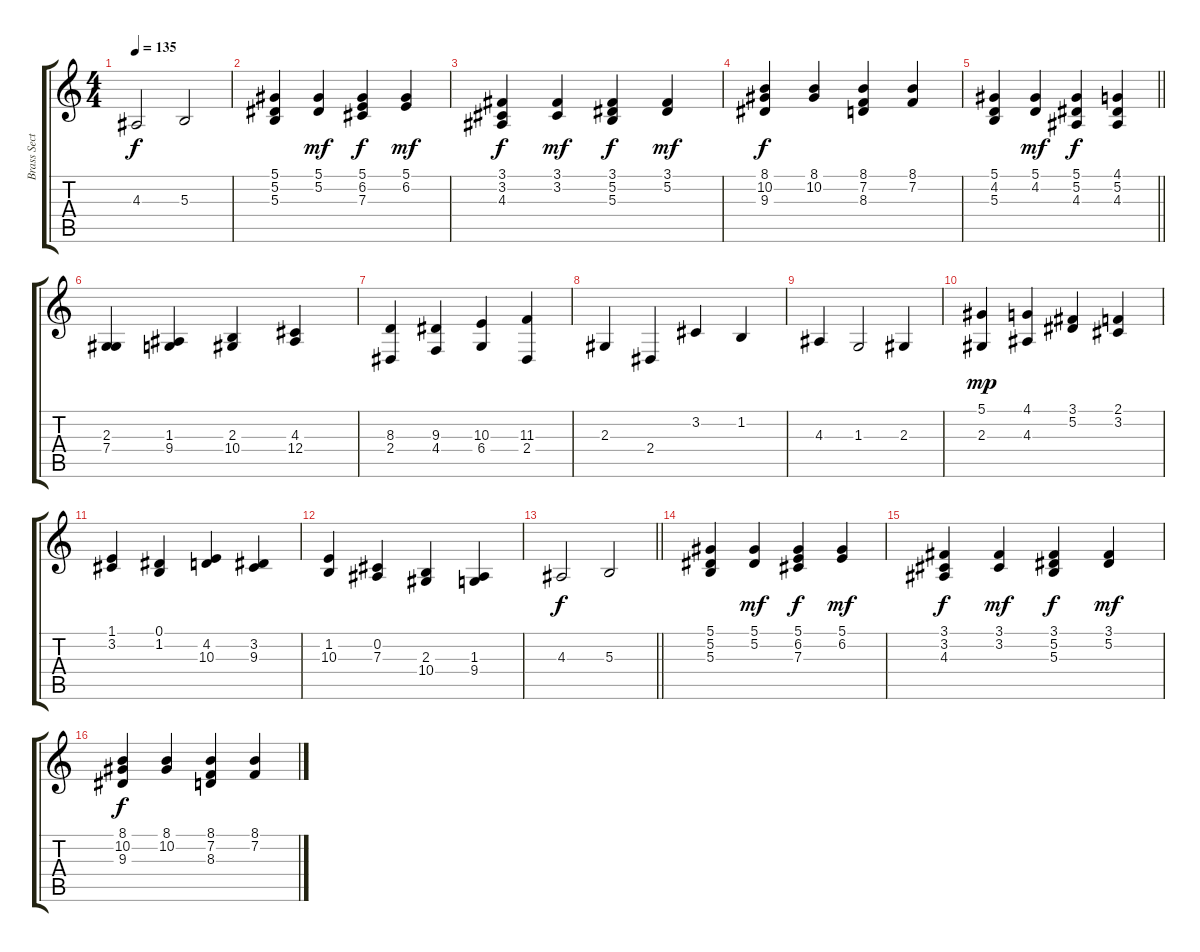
\track ("Brass Section" "Brass Sect") {instrument brasssection}
\staff {score tabs}
\tuning (Eb4 Bb3 Gb3 Db3 Ab2 Eb2) {hide}
\ts (4 4)
\tempo 135
\clef g2
\ks c
4.3.2{dy f} 5.3.2 |
(5.1 5.2 5.3).4 (5.1 5.2).4{dy mf} (5.1 6.2 7.3).4{dy f} (5.1 6.2).4{dy mf} |
(3.1 3.2 4.3).4{dy f} (3.1 3.2).4{dy mf} (3.1 5.2 5.3).4{dy f} (3.1 5.2).4{dy mf} |
(8.1 10.2 9.3).4{dy f} (8.1 10.2).4 (8.1 7.2 8.3).4 (8.1 7.2).4 |
\barLineRight lightlight
(5.1 4.2 5.3).4 (5.1 4.2).4{dy mf} (5.1 5.2 4.3).4{dy f} (4.1 5.2 4.3).4 |
\section ("" "")
(2.3 7.4).4 (1.3 9.4).4 (2.3 10.4).4 (4.3 12.4).4 |
(8.3 2.4).4 (9.3 4.4).4 (10.3 6.4).4 (11.3 2.4).4 |
2.3.4 2.4.4 3.2.4 1.2.4 |
4.3.4 1.3.2 2.3.4 |
(5.1 2.3).4{dy mp} (4.1 4.3).4 (3.1 5.2).4 (2.1 3.2).4 |
(1.1 3.2).4 (0.1 1.2).4 (4.2 10.3).4 (3.2 9.3).4 |
(1.2 10.3).4 (0.2 7.3).4 (2.3 10.4).4 (1.3 9.4).4 |
\barLineRight lightlight
4.3.2{dy f} 5.3.2 |
\section ("" "")
(5.1 5.2 5.3).4 (5.1 5.2).4{dy mf} (5.1 6.2 7.3).4{dy f} (5.1 6.2).4{dy mf} |
(3.1 3.2 4.3).4{dy f} (3.1 3.2).4{dy mf} (3.1 5.2 5.3).4{dy f} (3.1 5.2).4{dy mf} |
(8.1 10.2 9.3).4{dy f} (8.1 10.2).4 (8.1 7.2 8.3).4 (8.1 7.2).4
